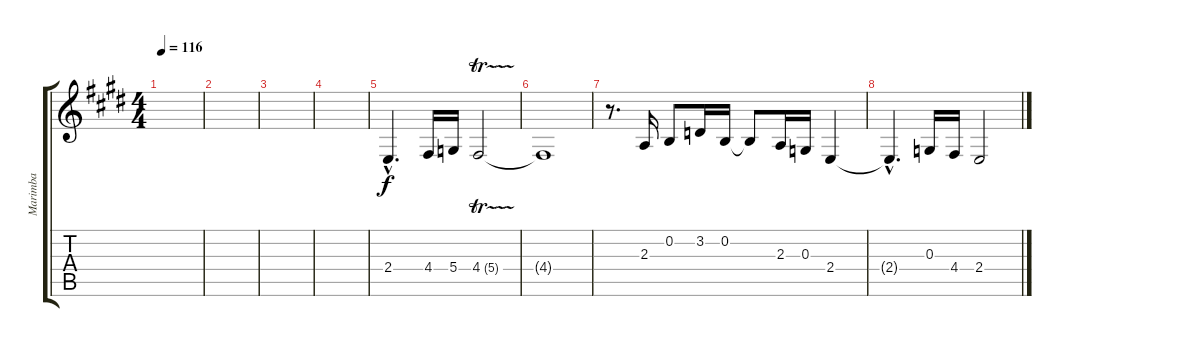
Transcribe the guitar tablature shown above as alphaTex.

\track ("Marimba" "Marimba") {instrument marimba}
\staff {score tabs}
\tuning (E4 B3 G3 D3 A2 E2) {hide}
\ts (4 4)
\tempo 116
\clef g2
\ks e
|
|
|
|
2.4{hac}.4{d} 4.4.16 5.4.16 4.4{tr (5 32)}.2 |
4.4{t}.1 |
r.8{d} 2.3.16 0.2.8 3.2.16 0.2.16 0.2{t}.8 2.3.16 0.3.16 2.4.4 |
2.4{hac t}.4{d} 0.3.16 4.4.16 2.4.2
